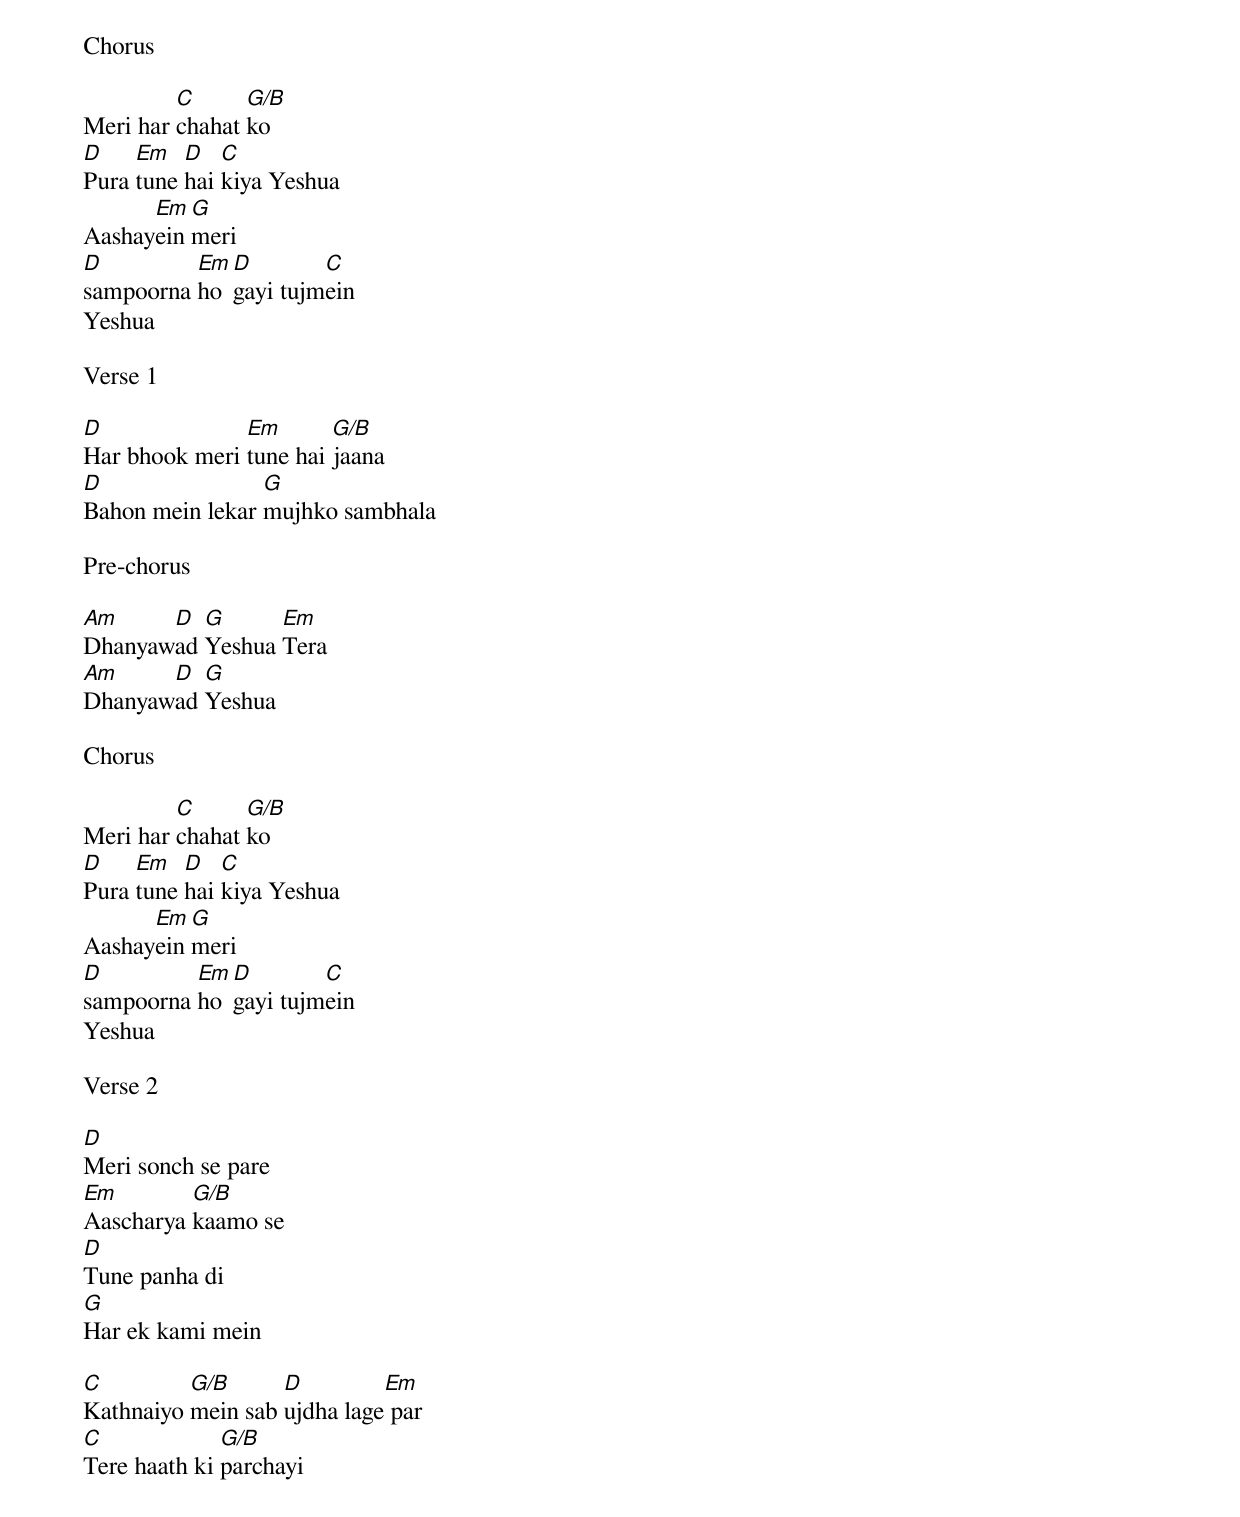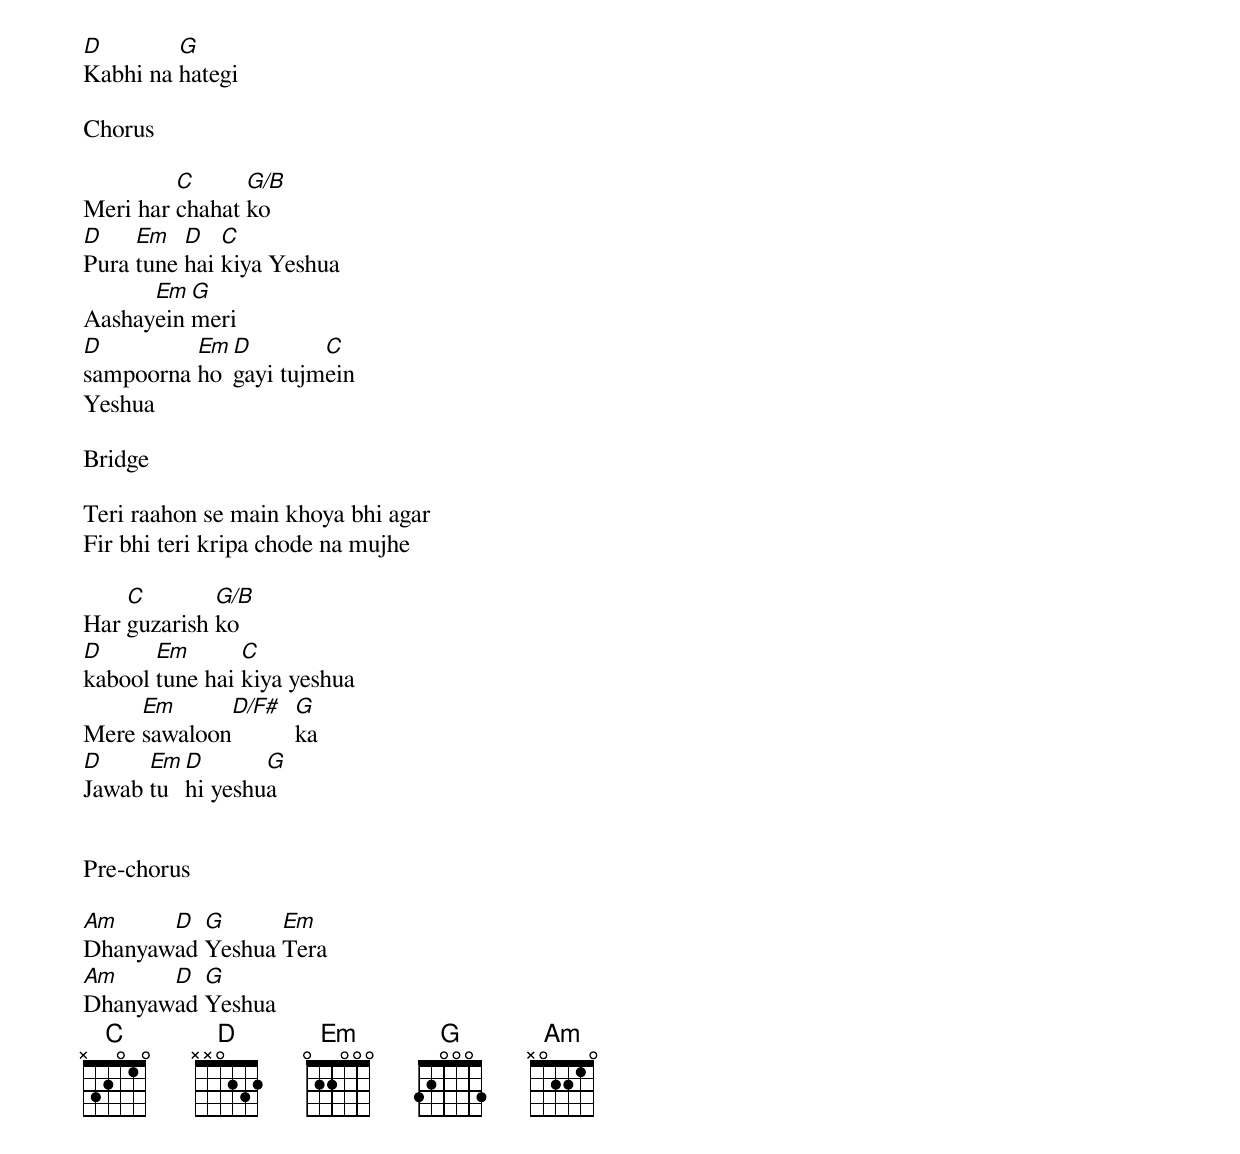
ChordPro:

Chorus

Meri har [C]chahat [G/B]ko
[D]Pura [Em]tune [D]hai [C]kiya Yeshua
Aashay[Em]ein [G]meri
[D]sampoorna [Em]ho [D]gayi tujm[C]ein
Yeshua

Verse 1

[D]Har bhook meri [Em]tune hai [G/B]jaana
[D]Bahon mein lekar [G]mujhko sambhala

Pre-chorus

[Am]Dhanyaw[D]ad [G]Yeshua [Em]Tera
[Am]Dhanyaw[D]ad [G]Yeshua

Chorus

Meri har [C]chahat [G/B]ko
[D]Pura [Em]tune [D]hai [C]kiya Yeshua
Aashay[Em]ein [G]meri
[D]sampoorna [Em]ho [D]gayi tujm[C]ein
Yeshua

Verse 2

[D]Meri sonch se pare
[Em]Aascharya [G/B]kaamo se
[D]Tune panha di
[G]Har ek kami mein

[C]Kathnaiyo [G/B]mein sab [D]ujdha lage[Em] par
[C]Tere haath ki [G/B]parchayi
[D]Kabhi na [G]hategi

Chorus

Meri har [C]chahat [G/B]ko
[D]Pura [Em]tune [D]hai [C]kiya Yeshua
Aashay[Em]ein [G]meri
[D]sampoorna [Em]ho [D]gayi tujm[C]ein
Yeshua

Bridge

Teri raahon se main khoya bhi agar
Fir bhi teri kripa chode na mujhe

Har [C]guzarish [G/B]ko
[D]kabool [Em]tune hai [C]kiya yeshua
Mere [Em]sawaloon[D/F#]  [G]ka
[D]Jawab [Em]tu [D]hi yeshu[G]a


Pre-chorus

[Am]Dhanyaw[D]ad [G]Yeshua [Em]Tera
[Am]Dhanyaw[D]ad [G]Yeshua
